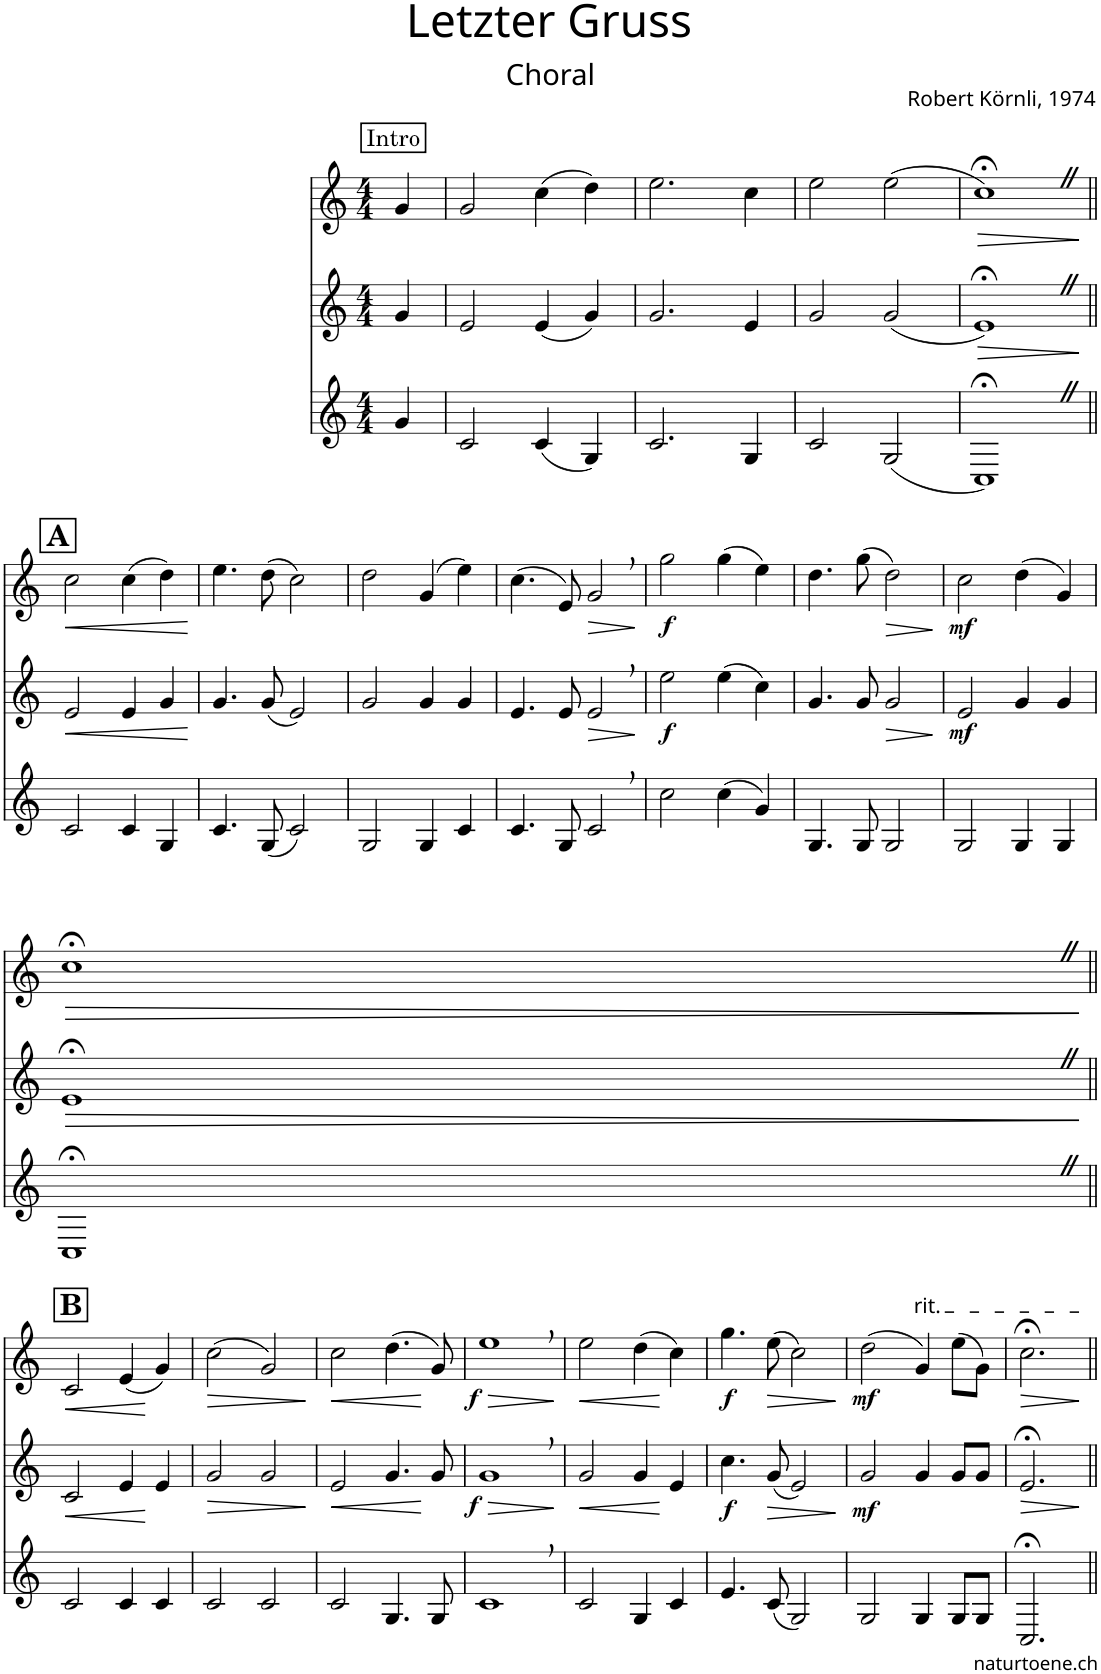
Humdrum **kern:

**kern	**kern	**dynam	**kern	**dynam
*part3	*part2	*part2	*part1	*part1
*staff3	*staff2	*staff2	*staff1	*staff1
*I"Alphorn	*I"Alphorn	*	*I"Alphorn	*
*clefG2	*clefG2	*	*clefG2	*
*Trd4c6	*Trd4c6	*	*Trd4c6	*
*k[]	*k[]	*	*k[]	*
*M4/4	*M4/4	*	*M4/4	*
!!LO:REH:place=s1:a:cj:fs=11:t=Intro
=	=	=	=	=
4g/	4g/	.	4g/	.
=1	=1	=1	=1	=1
2c/	2e/	.	2g/	.
(4c/	(4e/	.	(4cc\	.
4G/)	4g/)	.	4dd\)	.
=2	=2	=2	=2	=2
2.c/	2.g/	.	2.ee\	.
4G/	4e/	.	4cc\	.
=3	=3	=3	=3	=3
2c/	2g/	.	2ee\	.
(2G/	(2g/	.	(2ee\	.
=4	=4	=4	=4	=4
!	!	!LO:HP:b	!	!LO:HP:b
1C;<Z)	1e;<Z)	>	1cc;<Z)	>
.	.	]	.	]
!!LO:LB:g=z
=5||	=5||	=5||	=5||	=5||
!!LO:REH:place=s1:a:B:cj:fs=14:t=A
!	!	!LO:HP:b	!	!LO:HP:b
2c/	2e/	<	2cc\	<
4c/	4e/	.	(4cc\	.
4G/	4g/	.	4dd\)	.
.	.	[	.	[
=6	=6	=6	=6	=6
4.c/	4.g/	.	4.ee\	.
(8G/	(8g/	.	(8dd\	.
2c/)	2e/)	.	2cc\)	.
=7	=7	=7	=7	=7
2G/	2g/	.	2dd\	.
4G/	4g/	.	(4g/	.
4c/	4g/	.	4ee\)	.
=8	=8	=8	=8	=8
4.c/	4.e/	.	(4.cc\	.
8G/	8e/	.	8e/)	.
!	!	!LO:HP:b	!	!LO:HP:b
2c,/	2e,/	>	2g,/	>
.	.	]	.	]
=9	=9	=9	=9	=9
!	!	!LO:DY:b	!	!LO:DY:b
2cc\	2ee\	f	2gg\	f
(4cc\	(4ee\	.	(4gg\	.
4g/)	4cc\)	.	4ee\)	.
=10	=10	=10	=10	=10
4.G/	4.g/	.	4.dd\	.
8G/	8g/	.	(8gg\	.
!	!	!LO:HP:b	!	!LO:HP:b
2G/	2g/	>	2dd\)	>
.	.	]	.	]
=11	=11	=11	=11	=11
!	!	!LO:DY:b	!	!LO:DY:b
2G/	2e/	mf	2cc\	mf
4G/	4g/	.	(4dd\	.
4G/	4g/	.	4g/)	.
!!LO:LB:g=z
=12	=12	=12	=12	=12
!	!	!LO:HP:b	!	!LO:HP:b
1C;<Z	1e;<Z	>	1cc;<Z	>
.	.	]	.	]
!!LO:LB:g=z
!!LO:REH:place=s1:a:B:cj:fs=14:t=B
=13||	=13||	=13||	=13||	=13||
!	!	!LO:HP:b	!	!LO:HP:b
2c/	2c/	<	2c/	<
4c/	4e/	.	(4e/	.
4c/	4e/	[	4g/)	[
=14	=14	=14	=14	=14
!	!	!LO:HP:b	!	!LO:HP:b
2c/	2g/	>	(2cc\	>
2c/	2g/	.	2g/)	.
.	.	]	.	]
=15	=15	=15	=15	=15
!	!	!LO:HP:b	!	!LO:HP:b
2c/	2e/	<	2cc\	<
4.G/	4.g/	.	(4.dd\	.
8G/	8g/	[	8g/)	[
=16	=16	=16	=16	=16
!	!	!LO:HP:b	!	!LO:HP:b
!	!	!LO:DY:n=1:b	!	!LO:DY:n=1:b
1c,	1g,	> f	1ee,	> f
.	.	]	.	]
=17	=17	=17	=17	=17
!	!	!LO:HP:b	!	!LO:HP:b
2c/	2g/	<	2ee\	<
4G/	4g/	.	(4dd\	.
4c/	4e/	[	4cc\)	[
=18	=18	=18	=18	=18
!	!	!LO:DY:b	!	!LO:DY:b
4.e/	4.cc\	f	4.gg\	f
!	!	!LO:HP:b	!	!LO:HP:b
(8c/	(8g/	>	(8ee\	>
2G/)	2e/)	.	2cc\)	.
.	.	]	.	]
=19	=19	=19	=19	=19
!	!	!LO:DY:b	!	!LO:DY:b
2G/	2g/	mf	(2dd\	mf
!	!	!	!LO:TX:a:t=rit.	!
4G/	4g/	.	4g/)	.
8G/L	8g/L	.	(8ee\L	.
8G/J	8g/J	.	8g\J)	.
=20	=20	=20	=20	=20
!	!	!LO:HP:b	!	!LO:HP:b
2.C;</	2.e;</	>	2.cc;<\	>
.	.	]	.	]
=||	=||	=||	=||	=||
*-	*-	*-	*-	*-
